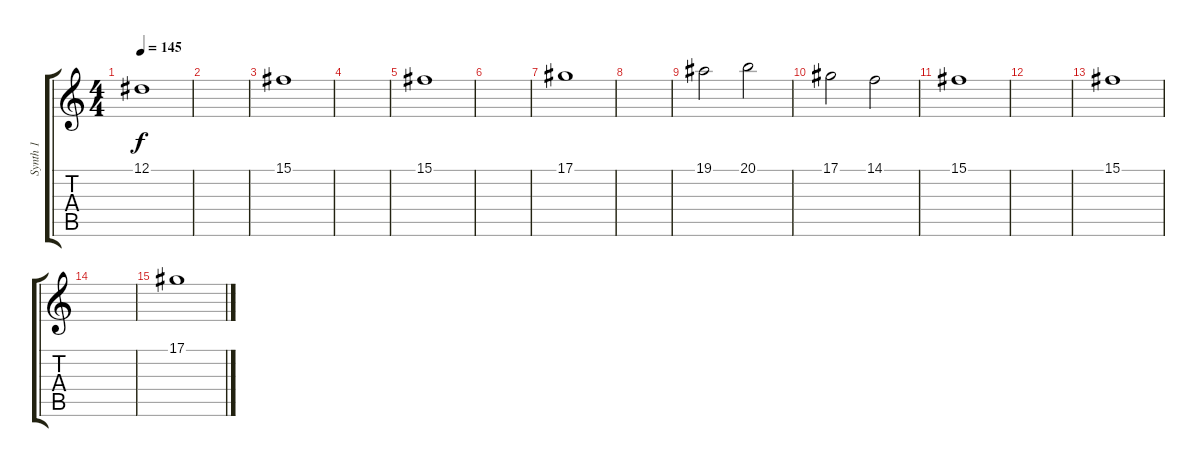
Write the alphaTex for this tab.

\track ("Synth 1" "Synth 1") {instrument fx3crystal}
\staff {score tabs}
\tuning (Eb4 Bb3 Gb3 Db3 Ab2 Eb2) {hide}
\ts (4 4)
\tempo 145
\clef g2
\ks c
12.1.1{dy f} |
|
15.1.1 |
|
15.1.1 |
|
17.1.1 |
|
19.1.2 20.1.2 |
17.1.2 14.1.2 |
15.1.1 |
|
15.1.1 |
|
17.1.1
